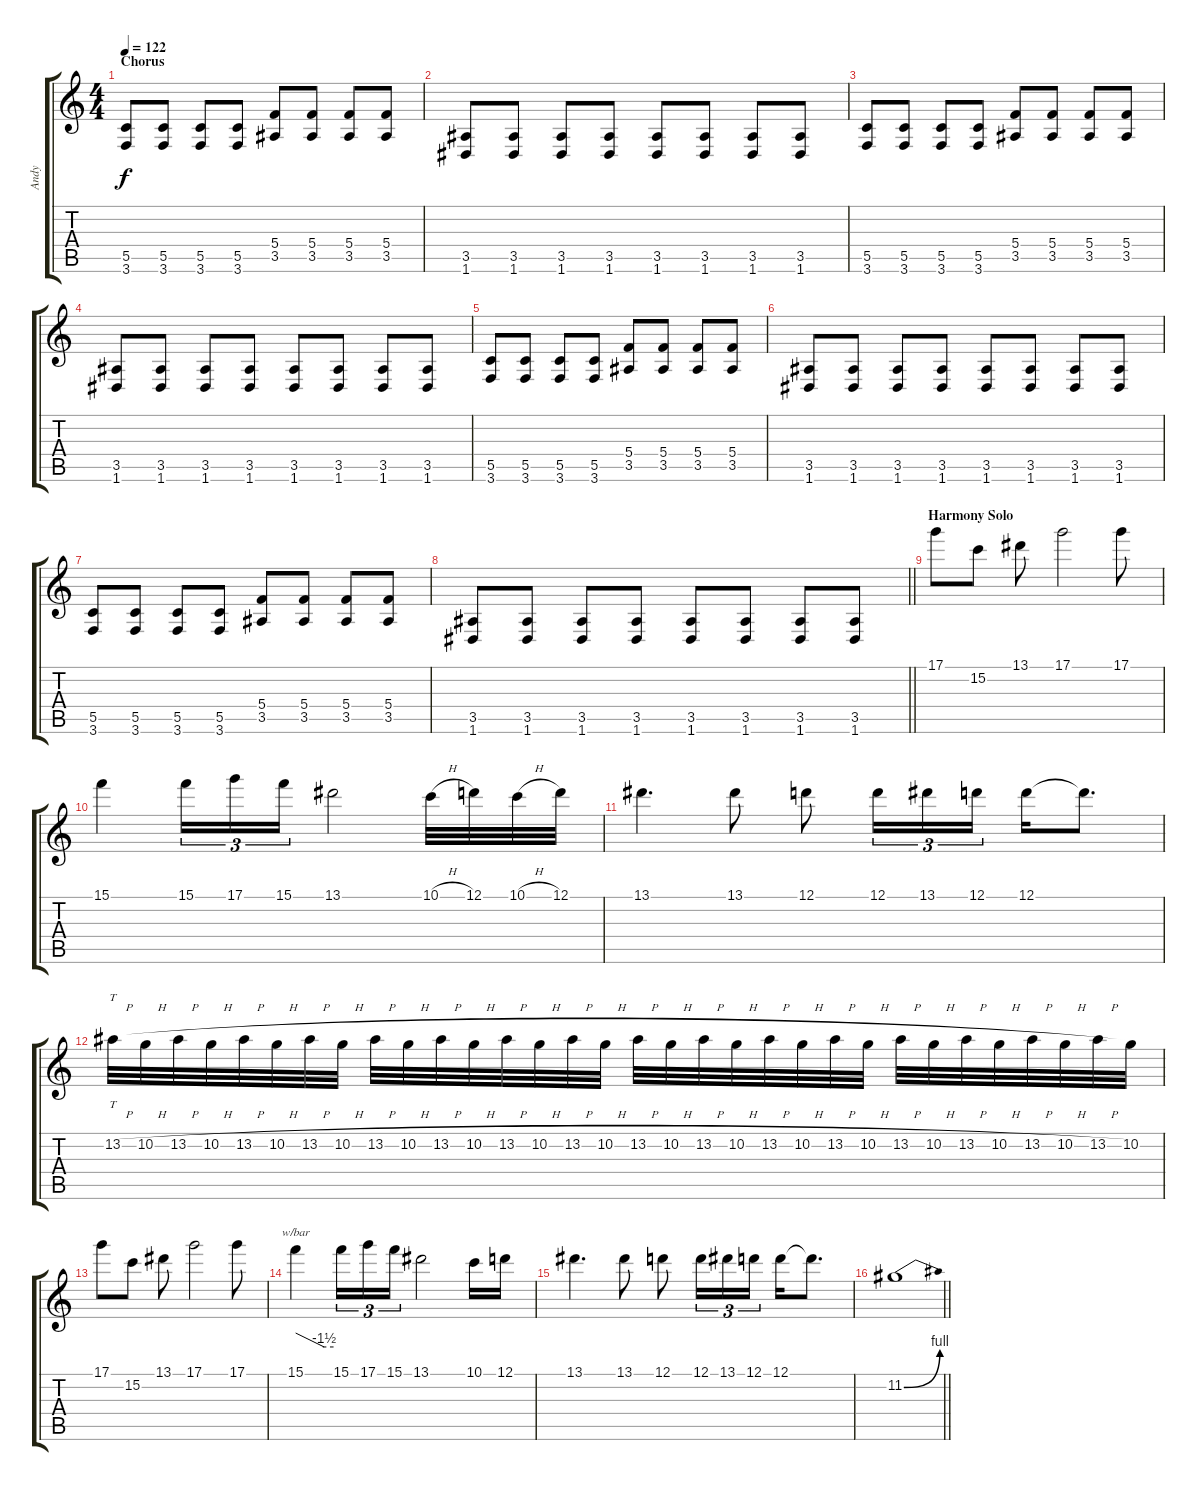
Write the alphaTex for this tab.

\track ("Andy" "Andy") {instrument overdrivenguitar}
\staff {score tabs}
\tuning (D4 A3 F3 C3 G2 D2) {hide}
\ts (4 4)
\section ("" "Chorus")
\tempo 122
\clef g2
\ks c
(5.5 3.6).8{dy f} (5.5 3.6).8 (5.5 3.6).8 (5.5 3.6).8 (5.4 3.5).8 (5.4 3.5).8 (5.4 3.5).8 (5.4 3.5).8 |
(3.5 1.6).8 (3.5 1.6).8 (3.5 1.6).8 (3.5 1.6).8 (3.5 1.6).8 (3.5 1.6).8 (3.5 1.6).8 (3.5 1.6).8 |
(5.5 3.6).8 (5.5 3.6).8 (5.5 3.6).8 (5.5 3.6).8 (5.4 3.5).8 (5.4 3.5).8 (5.4 3.5).8 (5.4 3.5).8 |
(3.5 1.6).8 (3.5 1.6).8 (3.5 1.6).8 (3.5 1.6).8 (3.5 1.6).8 (3.5 1.6).8 (3.5 1.6).8 (3.5 1.6).8 |
(5.5 3.6).8 (5.5 3.6).8 (5.5 3.6).8 (5.5 3.6).8 (5.4 3.5).8 (5.4 3.5).8 (5.4 3.5).8 (5.4 3.5).8 |
(3.5 1.6).8 (3.5 1.6).8 (3.5 1.6).8 (3.5 1.6).8 (3.5 1.6).8 (3.5 1.6).8 (3.5 1.6).8 (3.5 1.6).8 |
(5.5 3.6).8 (5.5 3.6).8 (5.5 3.6).8 (5.5 3.6).8 (5.4 3.5).8 (5.4 3.5).8 (5.4 3.5).8 (5.4 3.5).8 |
\barLineRight lightlight
(3.5 1.6).8 (3.5 1.6).8 (3.5 1.6).8 (3.5 1.6).8 (3.5 1.6).8 (3.5 1.6).8 (3.5 1.6).8 (3.5 1.6).8 |
\section ("" "Harmony Solo")
17.1.8 15.2.8 13.1.8 17.1.2 17.1.8 |
15.1.4 15.1.16{tu (3 2)} 17.1.16{tu (3 2)} 15.1.16{tu (3 2)} 13.1.2 10.1{h}.32 12.1.32 10.1{h}.32 12.1.32 |
13.1.4{d} 13.1.8 12.1.8 12.1.16{tu (3 2)} 13.1.16{tu (3 2)} 12.1.16{tu (3 2)} 12.1.16 12.1{t}.8{d} |
13.2{h}.32{tt} 10.2{h}.32 13.2{h}.32 10.2{h}.32 13.2{h}.32 10.2{h}.32 13.2{h}.32 10.2{h}.32 13.2{h}.32 10.2{h}.32 13.2{h}.32 10.2{h}.32 13.2{h}.32 10.2{h}.32 13.2{h}.32 10.2{h}.32 13.2{h}.32 10.2{h}.32 13.2{h}.32 10.2{h}.32 13.2{h}.32 10.2{h}.32 13.2{h}.32 10.2{h}.32 13.2{h}.32 10.2{h}.32 13.2{h}.32 10.2{h}.32 13.2{h}.32 10.2{h}.32 13.2{h}.32 10.2.32 |
17.1.8 15.2.8 13.1.8 17.1.2 17.1.8 |
15.1.4{tbe (custom default 0 0 45 -6 60 -6)} 15.1.16{tu (3 2)} 17.1.16{tu (3 2)} 15.1.16{tu (3 2)} 13.1.2 10.1.16 12.1.16 |
13.1.4{d} 13.1.8 12.1.8 12.1.16{tu (3 2)} 13.1.16{tu (3 2)} 12.1.16{tu (3 2)} 12.1.16 12.1{t}.8{d} |
\barLineRight lightlight
11.2{be (bend 0 0 60 4)}.1
